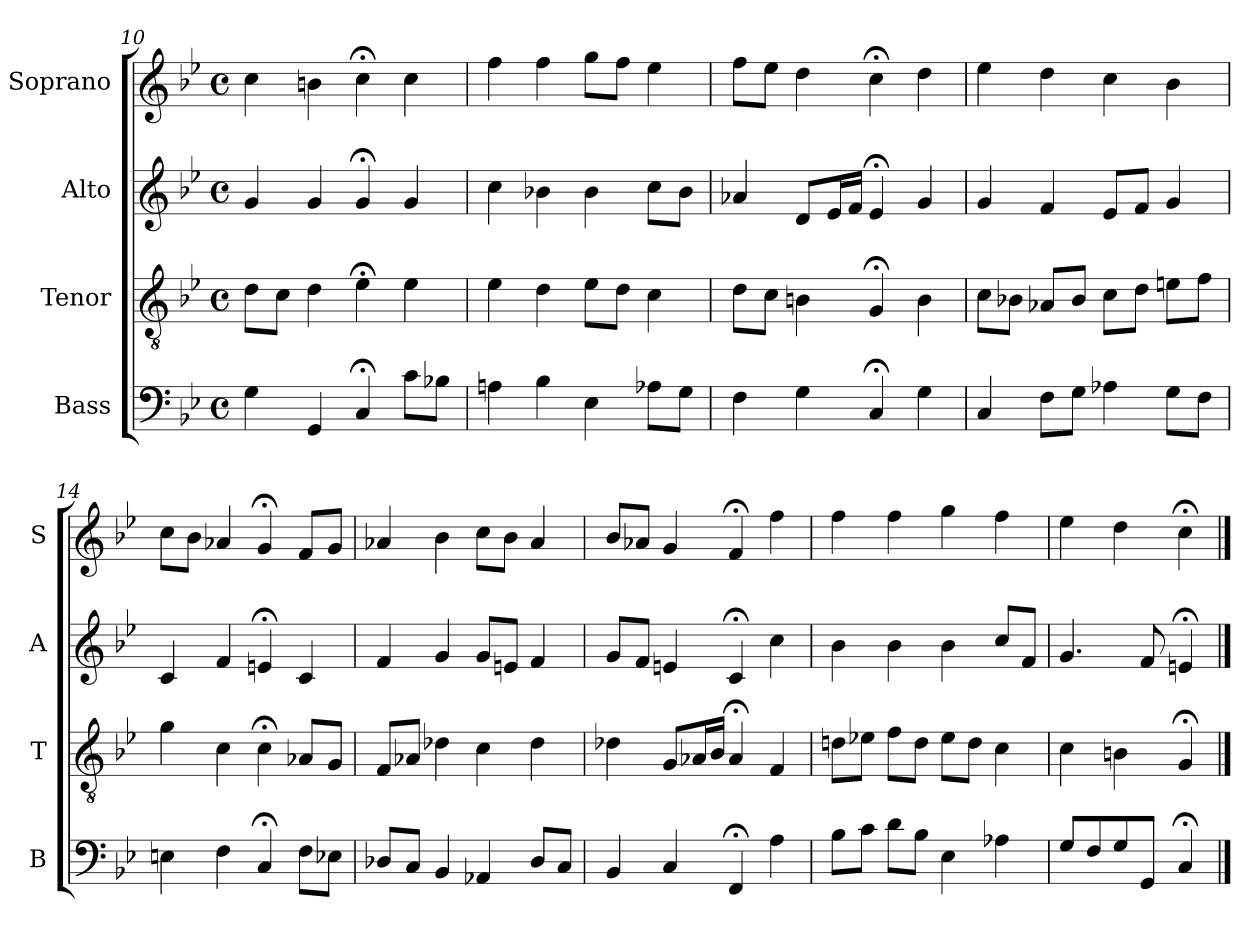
**kern	**kern	**kern	**kern
*part4	*part3	*part2	*part1
*staff4	*staff3	*staff2	*staff1
*I"Bass	*I"Tenor	*I"Alto	*I"Soprano
*I'B	*I'T	*I'A	*I'S
*clefF4	*clefGv2	*clefG2	*clefG2
*k[b-e-]	*k[b-e-]	*k[b-e-]	*k[b-e-]
*C:dor	*C:dor	*C:dor	*C:dor
*M4/4	*M4/4	*M4/4	*M4/4
*met(c)	*met(c)	*met(c)	*met(c)
=10	=10	=10	=10
4G	8dL	4g	4cc
.	8cJ	.	.
4GG	4d	4g	4bn
4C;<	4e-;<	4g;<	4cc;<
8cL	4e-	4g	4cc
8B-XJ	.	.	.
=11	=11	=11	=11
4An	4e-	4cc	4ff
4B-	4d	4b-X	4ff
4E-	8e-L	4b-	8ggL
.	8dJ	.	8ffJ
8A-XL	4c	8ccL	4ee-
8GJ	.	8b-J	.
=12	=12	=12	=12
4F	8dL	4a-X	8ffL
.	8cJ	.	8ee-J
4G	4Bn	8dL	4dd
.	.	16e-L	.
.	.	16fJJ	.
4C;<	4G;<	4e-;<	4cc;<
4G	4B	4g	4dd
=13	=13	=13	=13
4C	8cL	4g	4ee-
.	8B-XJ	.	.
8FL	8A-XL	4f	4dd
8GJ	8B-J	.	.
4A-X	8cL	8e-L	4cc
.	8dJ	8fJ	.
8GL	8enL	4g	4b-
8FJ	8fJ	.	.
=14	=14	=14	=14
4En	4g	4c	8ccL
.	.	.	8b-J
4F	4c	4f	4a-X
4C;<	4c;<	4en;<	4g;<
8FL	8A-XL	4c	8fL
8E-XJ	8GJ	.	8gJ
=15	=15	=15	=15
8D-XL	8FL	4f	4a-X
8CJ	8A-XJ	.	.
4BB-	4d-X	4g	4b-
4AA-X	4c	8gL	8ccL
.	.	8enJ	8b-J
8D-L	4d-	4f	4a-
8CJ	.	.	.
=16	=16	=16	=16
4BB-	4d-X	8gL	8b-L
.	.	8fJ	8a-XJ
4C	8GL	4en	4g
.	16A-XL	.	.
.	16B-JJ	.	.
4FF;<	4A-;<	4c;<	4f;<
4A	4F	4cc	4ff
=17	=17	=17	=17
8B-L	8dnL	4b-	4ff
8cJ	8e-XJ	.	.
8dL	8fL	4b-	4ff
8B-J	8dJ	.	.
4E-	8e-L	4b-	4gg
.	8dJ	.	.
4A-X	4c	8ccL	4ff
.	.	8fJ	.
=18	=18	=18	=18
8GiL	4ci	4.gi	4ee-i
8F	.	.	.
8G	4Bn	.	4dd
8GGJ	.	8f	.
4C;<	4G;<	4en;<	4cc;<
==	==	==	==
*-	*-	*-	*-
